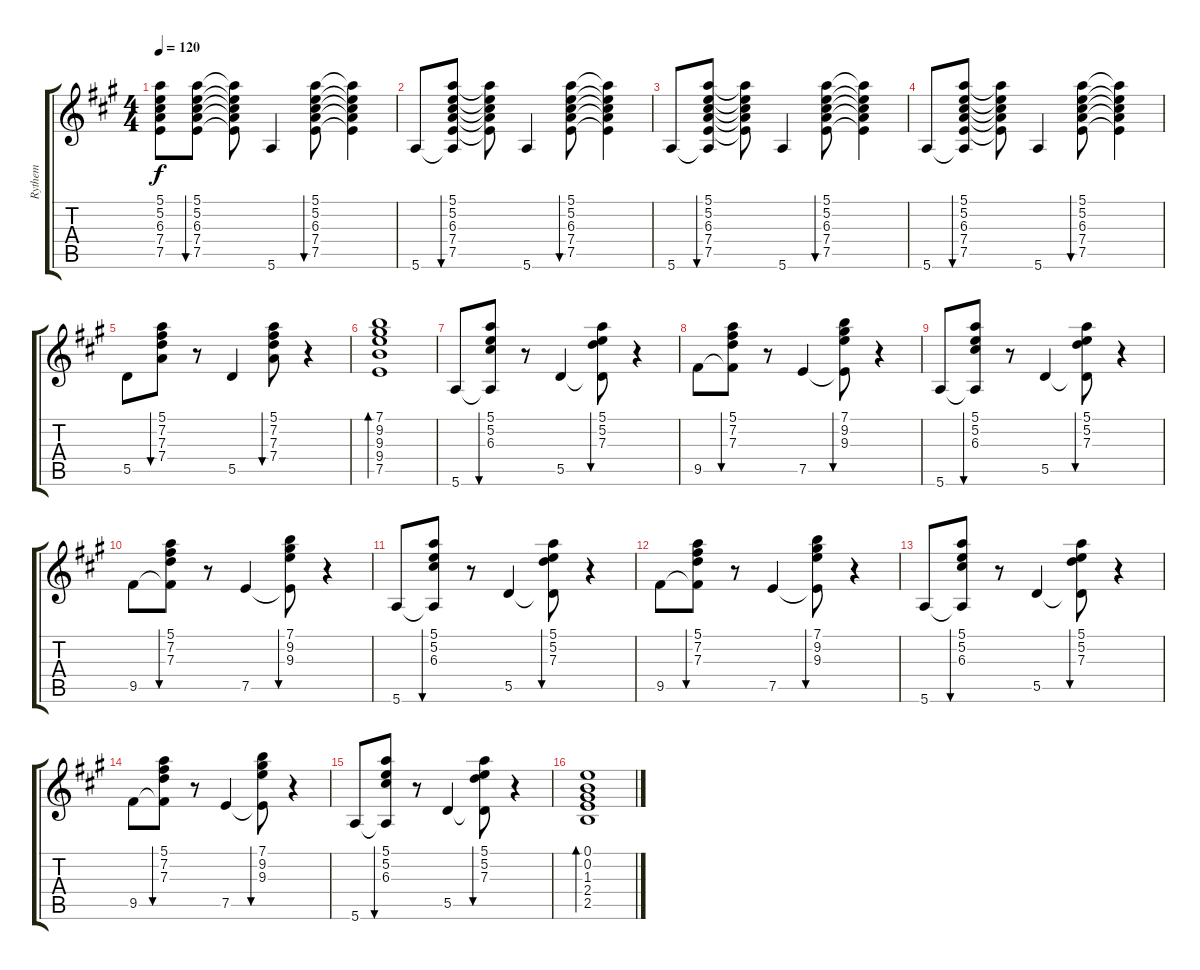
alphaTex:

\track ("Rythem" "Rythem") {instrument acousticguitarnylon}
\staff {score tabs}
\tuning (E4 B3 G3 D3 A2 E2) {hide}
\ts (4 4)
\tempo 120
\clef g2
\ks a
(5.1 5.2 6.3 7.4 7.5).8{dy f} (5.1 5.2 6.3 7.4 7.5).8{bu 30} (5.1{t} 5.2{t} 6.3{t} 7.4{t} 7.5{t}).8 5.6.4 (5.1 5.2 6.3 7.4 7.5).8{bu 30} (5.1{t} 5.2{t} 6.3{t} 7.4{t} 7.5{t}).4 |
5.6.8 (5.1 5.2 6.3 7.4 7.5 5.6{t}).8{bu 30} (5.1{t} 5.2{t} 6.3{t} 7.4{t} 7.5{t}).8 5.6.4 (5.1 5.2 6.3 7.4 7.5).8{bu 30} (5.1{t} 5.2{t} 6.3{t} 7.4{t} 7.5{t}).4 |
5.6.8 (5.1 5.2 6.3 7.4 7.5 5.6{t}).8{bu 30} (5.1{t} 5.2{t} 6.3{t} 7.4{t} 7.5{t}).8 5.6.4 (5.1 5.2 6.3 7.4 7.5).8{bu 30} (5.1{t} 5.2{t} 6.3{t} 7.4{t} 7.5{t}).4 |
5.6.8 (5.1 5.2 6.3 7.4 7.5 5.6{t}).8{bu 30} (5.1{t} 5.2{t} 6.3{t} 7.4{t} 7.5{t}).8 5.6.4 (5.1 5.2 6.3 7.4 7.5).8{bu 30} (5.1{t} 5.2{t} 6.3{t} 7.4{t} 7.5{t}).4 |
5.5.8 (5.1 7.2 7.3 7.4).8{bu 30} r.8 5.5.4 (5.1 7.2 7.3 7.4).8{bu 30} r.4 |
(7.1 9.2 9.3 9.4 7.5).1{bd 120} |
5.6.8 (5.1 5.2 6.3 5.6{t}).8{bu 30} r.8 5.5.4 (5.1 5.2 7.3 5.5{t}).8{bu 30} r.4 |
9.5.8 (5.1 7.2 7.3 9.5{t}).8{bu 60} r.8 7.5.4 (7.1 9.2 9.3 7.5{t}).8{bu 60} r.4 |
5.6.8 (5.1 5.2 6.3 5.6{t}).8{bu 30} r.8 5.5.4 (5.1 5.2 7.3 5.5{t}).8{bu 30} r.4 |
9.5.8 (5.1 7.2 7.3 9.5{t}).8{bu 60} r.8 7.5.4 (7.1 9.2 9.3 7.5{t}).8{bu 60} r.4 |
5.6.8 (5.1 5.2 6.3 5.6{t}).8{bu 30} r.8 5.5.4 (5.1 5.2 7.3 5.5{t}).8{bu 30} r.4 |
9.5.8 (5.1 7.2 7.3 9.5{t}).8{bu 60} r.8 7.5.4 (7.1 9.2 9.3 7.5{t}).8{bu 60} r.4 |
5.6.8 (5.1 5.2 6.3 5.6{t}).8{bu 30} r.8 5.5.4 (5.1 5.2 7.3 5.5{t}).8{bu 30} r.4 |
9.5.8 (5.1 7.2 7.3 9.5{t}).8{bu 60} r.8 7.5.4 (7.1 9.2 9.3 7.5{t}).8{bu 60} r.4 |
5.6.8 (5.1 5.2 6.3 5.6{t}).8{bu 30} r.8 5.5.4 (5.1 5.2 7.3 5.5{t}).8{bu 30} r.4 |
(0.1 0.2 1.3 2.4 2.5).1{bd 60}
